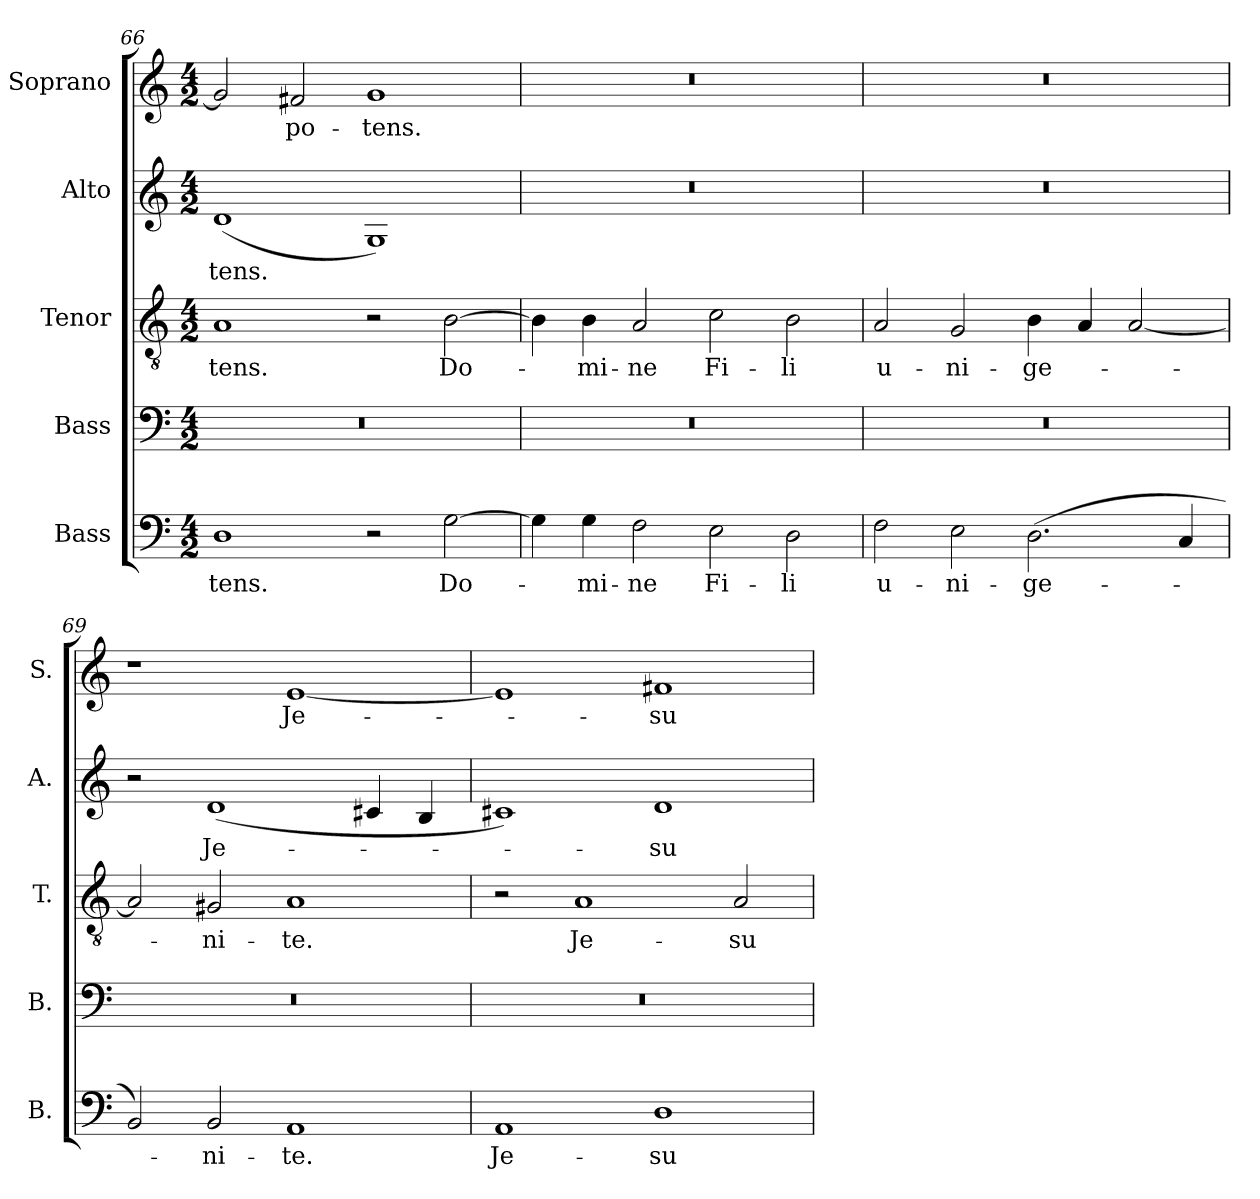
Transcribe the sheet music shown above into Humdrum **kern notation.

**kern	**text	**kern	**kern	**text	**kern	**text	**kern	**text
*part5	*part5	*part4	*part3	*part3	*part2	*part2	*part1	*part1
*staff5	*staff5	*staff4	*staff3	*staff3	*staff2	*staff2	*staff1	*staff1
*I"Bass	*	*I"Bass	*I"Tenor	*	*I"Alto	*	*I"Soprano	*
*I'B.	*	*I'B.	*I'T.	*	*I'A.	*	*I'S.	*
*clefF4	*	*clefF4	*clefGv2	*	*clefG2	*	*clefG2	*
*	*	*	*ITrd7c12	*	*	*	*	*
*k[]	*	*k[]	*k[]	*	*k[]	*	*k[]	*
*C:	*	*C:	*C:	*	*C:	*	*C:	*
*M4/2	*	*M4/2	*M4/2	*	*M4/2	*	*M4/2	*
=66	=66	=66	=66	=66	=66	=66	=66	=66
!	!LO:LY:b:color=#000000	!LO:N:vis=1	!	!	!	!	!	!
!	!	!	!	!LO:LY:b:color=#000000	!	!	!	!
!	!	!	!	!	!	!LO:LY:b:color=#000000	!	!
1Di	-tens.	0r	1AAi	-tens.	(1di	-tens.	2gi/]	.
!	!	!	!	!	!	!	!	!LO:LY:b:color=#000000
.	.	.	.	.	.	.	2f#Xi/	-po-
!	!	!	!	!	!	!	!	!LO:LY:b:color=#000000
2r	.	.	2r	.	1Gi)	.	1gi	-tens.
!	!LO:LY:b:color=#000000	!	!	!	!	!	!	!
!	!	!	!	!LO:LY:b:color=#000000	!	!	!	!
[2Gi\	Do-	.	[2BBi\	Do-	.	.	.	.
=67	=67	=67	=67	=67	=67	=67	=67	=67
!	!	!LO:N:vis=1	!	!	!LO:N:vis=1	!	!LO:N:vis=1	!
4Gi\]	.	0r	4BBi\]	.	0r	.	0r	.
!	!LO:LY:b:color=#000000	!	!	!	!	!	!	!
!	!	!	!	!LO:LY:b:color=#000000	!	!	!	!
4Gi\	-mi-	.	4BBi\	-mi-	.	.	.	.
!	!LO:LY:b:color=#000000	!	!	!	!	!	!	!
!	!	!	!	!LO:LY:b:color=#000000	!	!	!	!
2Fi\	-ne	.	2AAi/	-ne	.	.	.	.
!	!LO:LY:b:color=#000000	!	!	!	!	!	!	!
!	!	!	!	!LO:LY:b:color=#000000	!	!	!	!
2Ei\	Fi-	.	2Ci\	Fi-	.	.	.	.
!	!LO:LY:b:color=#000000	!	!	!	!	!	!	!
!	!	!	!	!LO:LY:b:color=#000000	!	!	!	!
2Di\	-li	.	2BBi\	-li	.	.	.	.
=68	=68	=68	=68	=68	=68	=68	=68	=68
!	!LO:LY:b:color=#000000	!LO:N:vis=1	!	!	!	!	!	!
!	!	!	!	!LO:LY:b:color=#000000	!LO:N:vis=1	!	!LO:N:vis=1	!
2Fi\	u-	0r	2AAi/	u-	0r	.	0r	.
!	!LO:LY:b:color=#000000	!	!	!	!	!	!	!
!	!	!	!	!LO:LY:b:color=#000000	!	!	!	!
2Ei\	-ni-	.	2GGi/	-ni-	.	.	.	.
!	!LO:LY:b:color=#000000	!	!	!	!	!	!	!
!	!	!	!	!LO:LY:b:color=#000000	!	!	!	!
(2.Di\	-ge-	.	4BBi\	-ge-	.	.	.	.
.	.	.	4AAi/	.	.	.	.	.
.	.	.	[2AAi/	.	.	.	.	.
4Ci/	.	.	.	.	.	.	.	.
!!LO:LB:g=z
=69	=69	=69	=69	=69	=69	=69	=69	=69
!	!	!LO:N:vis=1	!	!	!	!	!	!
2BBi/)	.	0r	2AAi/]	.	2r	.	1r	.
!	!LO:LY:b:color=#000000	!	!	!	!	!	!	!
!	!	!	!	!LO:LY:b:color=#000000	!	!	!	!
!	!	!	!	!	!	!LO:LY:b:color=#000000	!	!
2BBi/	-ni-	.	2GG#Xi/	-ni-	(1di	Je-	.	.
!	!LO:LY:b:color=#000000	!	!	!	!	!	!	!
!	!	!	!	!LO:LY:b:color=#000000	!	!	!	!
!	!	!	!	!	!	!	!	!LO:LY:b:color=#000000
1AAi	-te.	.	1AAi	-te.	.	.	[1ei	Je-
.	.	.	.	.	4c#Xi/	.	.	.
.	.	.	.	.	4Bi/	.	.	.
=70	=70	=70	=70	=70	=70	=70	=70	=70
!	!LO:LY:b:color=#000000	!LO:N:vis=1	!	!	!	!	!	!
1AAi	Je-	0r	2r	.	1c#Xi)	.	1ei]	.
!	!	!	!	!LO:LY:b:color=#000000	!	!	!	!
.	.	.	1AAi	Je-	.	.	.	.
!	!LO:LY:b:color=#000000	!	!	!	!	!	!	!
!	!	!	!	!	!	!LO:LY:b:color=#000000	!	!
!	!	!	!	!	!	!	!	!LO:LY:b:color=#000000
1Di	-su	.	.	.	1di	-su	1f#Xi	-su
!	!	!	!	!LO:LY:b:color=#000000	!	!	!	!
.	.	.	2AAi/	-su	.	.	.	.
=	=	=	=	=	=	=	=	=
*-	*-	*-	*-	*-	*-	*-	*-	*-
